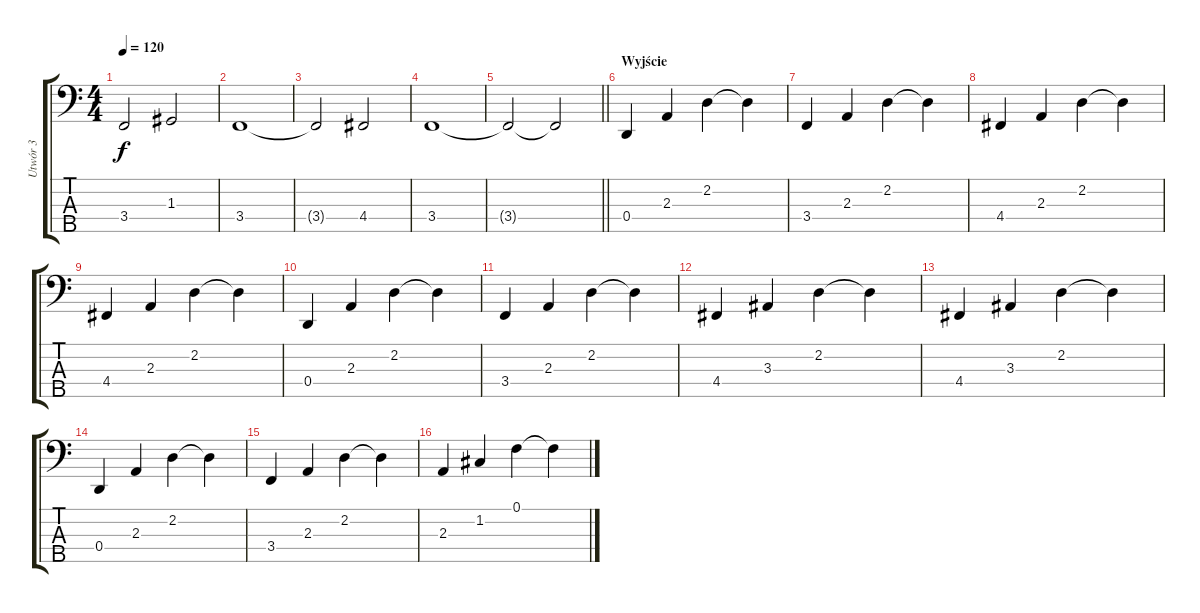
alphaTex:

\track ("Utwór 3" "Utwór 3") {solo instrument electricbassfinger}
\staff {score tabs}
\tuning (F2 C2 G1 D1 A0) {hide}
\ts (4 4)
\tempo 120
\clef f4
\ks c
3.4{t}.2{dy f} 1.3.2 |
3.4.1 |
3.4{t}.2 4.4.2 |
3.4.1 |
\barLineRight lightlight
3.4{t}.2 3.4{t}.2 |
\section ("" "Wyjście")
0.4.4 2.3.4 2.2.4 2.2{t}.4 |
3.4.4 2.3.4 2.2.4 2.2{t}.4 |
4.4.4 2.3.4 2.2.4 2.2{t}.4 |
4.4.4 2.3.4 2.2.4 2.2{t}.4 |
0.4.4 2.3.4 2.2.4 2.2{t}.4 |
3.4.4 2.3.4 2.2.4 2.2{t}.4 |
4.4.4 3.3.4 2.2.4 2.2{t}.4 |
4.4.4 3.3.4 2.2.4 2.2{t}.4 |
0.4.4 2.3.4 2.2.4 2.2{t}.4 |
3.4.4 2.3.4 2.2.4 2.2{t}.4 |
2.3.4 1.2.4 0.1.4 0.1{t}.4
